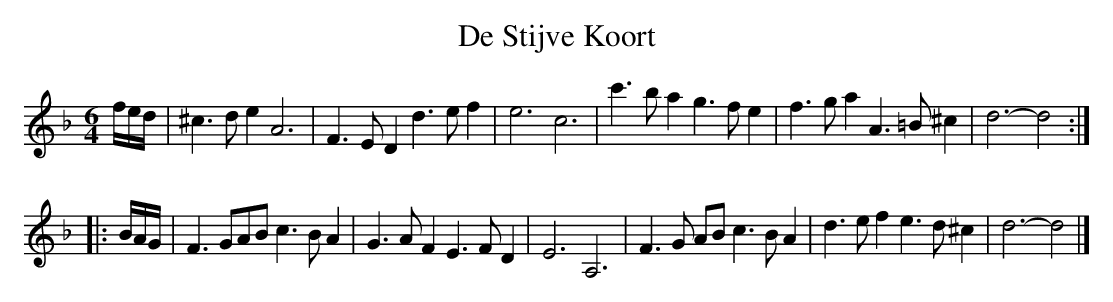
X:1
T:De Stijve Koort
M:6/4
K:Dmin
f/e/d/|^c3de2A6|F3ED2d3ef2|e6c6|c'3ba2g3fe2|f3ga2A3=B^c2|d6-d4:|
|:B/A/G/|F3GABc3BA2|G3AF2E3FD2|E6A,6|F3G ABc3BA2|d3ef2e3d^c2|d6-d4|]
